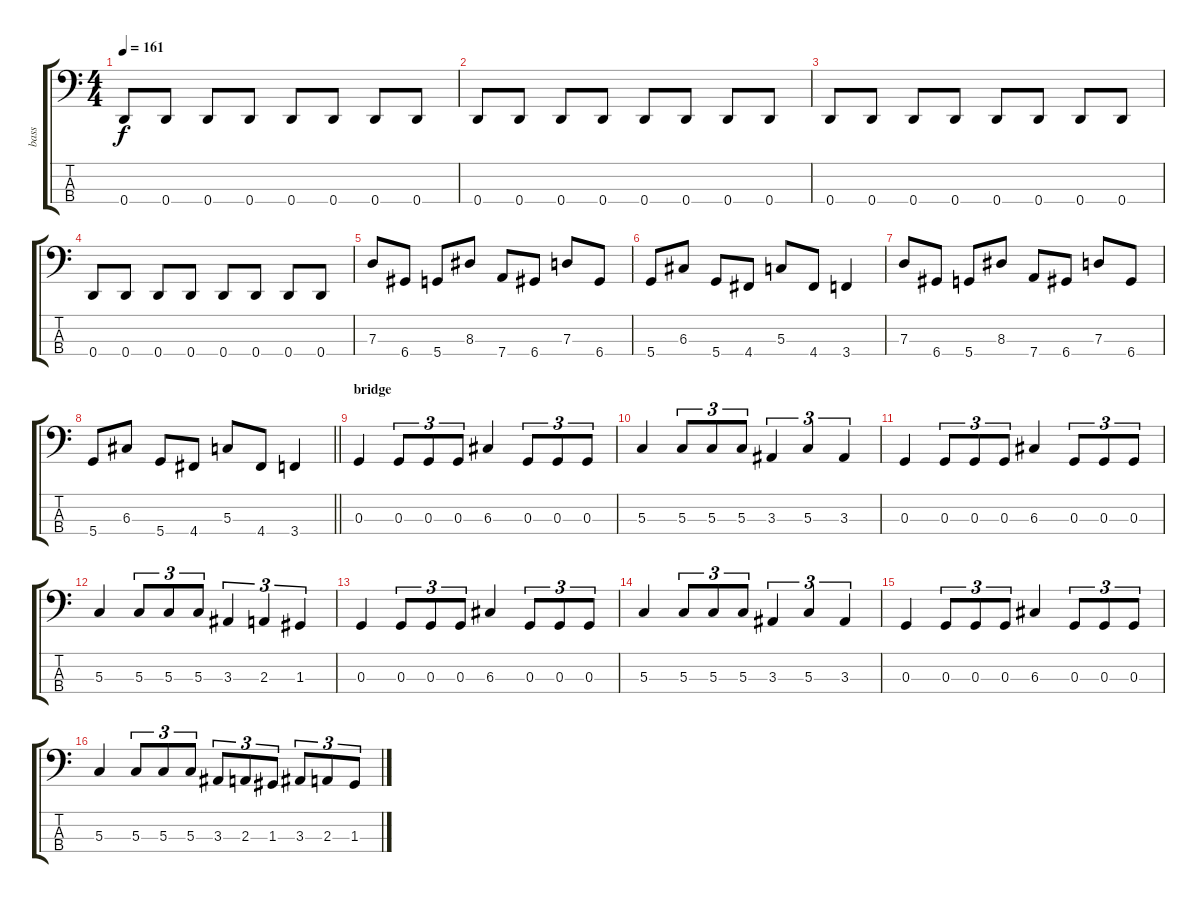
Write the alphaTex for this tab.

\track ("bass" "bass") {instrument electricbasspick}
\staff {score tabs}
\tuning (F2 C2 G1 D1) {hide}
\ts (4 4)
\tempo 161
\clef f4
\ks c
0.4.8{dy f} 0.4.8 0.4.8 0.4.8 0.4.8 0.4.8 0.4.8 0.4.8 |
0.4.8 0.4.8 0.4.8 0.4.8 0.4.8 0.4.8 0.4.8 0.4.8 |
0.4.8 0.4.8 0.4.8 0.4.8 0.4.8 0.4.8 0.4.8 0.4.8 |
0.4.8 0.4.8 0.4.8 0.4.8 0.4.8 0.4.8 0.4.8 0.4.8 |
7.3.8 6.4.8 5.4.8 8.3.8 7.4.8 6.4.8 7.3.8 6.4.8 |
5.4.8 6.3.8 5.4.8 4.4.8 5.3.8 4.4.8 3.4.4 |
7.3.8 6.4.8 5.4.8 8.3.8 7.4.8 6.4.8 7.3.8 6.4.8 |
\barLineRight lightlight
5.4.8 6.3.8 5.4.8 4.4.8 5.3.8 4.4.8 3.4.4 |
\section ("" "bridge")
0.3.4 0.3.8{tu (3 2)} 0.3.8{tu (3 2)} 0.3.8{tu (3 2)} 6.3.4 0.3.8{tu (3 2)} 0.3.8{tu (3 2)} 0.3.8{tu (3 2)} |
5.3.4 5.3.8{tu (3 2)} 5.3.8{tu (3 2)} 5.3.8{tu (3 2)} 3.3.4{tu (3 2)} 5.3.4{tu (3 2)} 3.3.4{tu (3 2)} |
0.3.4 0.3.8{tu (3 2)} 0.3.8{tu (3 2)} 0.3.8{tu (3 2)} 6.3.4 0.3.8{tu (3 2)} 0.3.8{tu (3 2)} 0.3.8{tu (3 2)} |
5.3.4 5.3.8{tu (3 2)} 5.3.8{tu (3 2)} 5.3.8{tu (3 2)} 3.3.4{tu (3 2)} 2.3.4{tu (3 2)} 1.3.4{tu (3 2)} |
0.3.4 0.3.8{tu (3 2)} 0.3.8{tu (3 2)} 0.3.8{tu (3 2)} 6.3.4 0.3.8{tu (3 2)} 0.3.8{tu (3 2)} 0.3.8{tu (3 2)} |
5.3.4 5.3.8{tu (3 2)} 5.3.8{tu (3 2)} 5.3.8{tu (3 2)} 3.3.4{tu (3 2)} 5.3.4{tu (3 2)} 3.3.4{tu (3 2)} |
0.3.4 0.3.8{tu (3 2)} 0.3.8{tu (3 2)} 0.3.8{tu (3 2)} 6.3.4 0.3.8{tu (3 2)} 0.3.8{tu (3 2)} 0.3.8{tu (3 2)} |
5.3.4 5.3.8{tu (3 2)} 5.3.8{tu (3 2)} 5.3.8{tu (3 2)} 3.3.8{tu (3 2)} 2.3.8{tu (3 2)} 1.3.8{tu (3 2)} 3.3.8{tu (3 2)} 2.3.8{tu (3 2)} 1.3.8{tu (3 2)}
